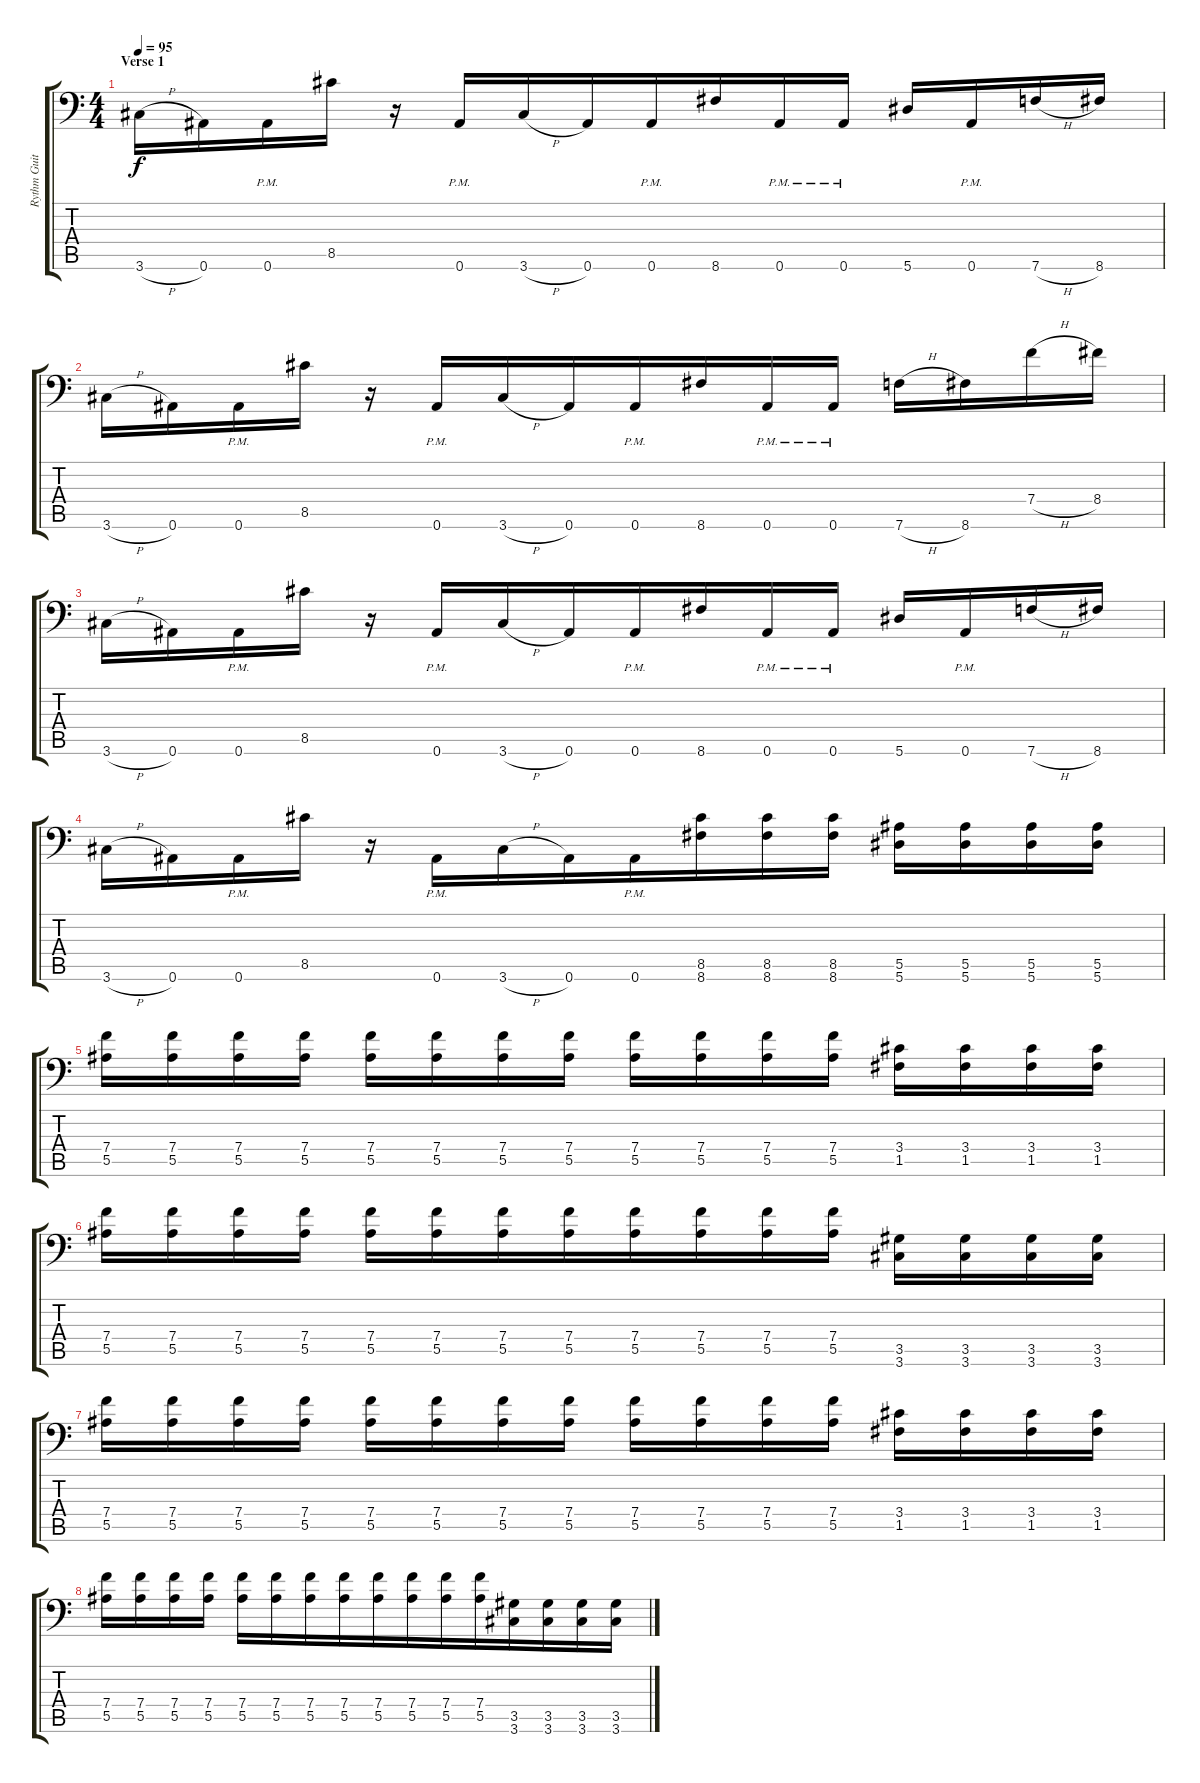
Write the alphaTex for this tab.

\track ("Rythm Guitar 1" "Rythm Guit") {instrument distortionguitar}
\staff {score tabs}
\tuning (C4 G3 Eb3 Bb2 F2 Bb1) {hide}
\ts (4 4)
\section ("" "Verse 1")
\tempo 95
\clef f4
\ks c
3.6{h}.16{dy f} 0.6.16{beam merge} 0.6{pm}.16 8.5.16 r.16 0.6{pm}.16 3.6{h}.16 0.6.16{beam merge} 0.6{pm}.16{beam merge} 8.6.16 0.6{pm}.16 0.6{pm}.16 5.6.16 0.6{pm}.16 7.6{h}.16{beam merge} 8.6.16 |
3.6{h}.16 0.6.16{beam merge} 0.6{pm}.16 8.5.16 r.16 0.6{pm}.16 3.6{h}.16 0.6.16{beam merge} 0.6{pm}.16{beam merge} 8.6.16 0.6{pm}.16 0.6{pm}.16 7.6{h}.16 8.6.16 7.4{h}.16{beam merge} 8.4.16 |
3.6{h}.16 0.6.16{beam merge} 0.6{pm}.16 8.5.16 r.16 0.6{pm}.16 3.6{h}.16 0.6.16{beam merge} 0.6{pm}.16{beam merge} 8.6.16 0.6{pm}.16 0.6{pm}.16 5.6.16 0.6{pm}.16 7.6{h}.16{beam merge} 8.6.16 |
3.6{h}.16 0.6.16{beam merge} 0.6{pm}.16 8.5.16 r.16 0.6{pm}.16 3.6{h}.16 0.6.16{beam merge} 0.6{pm}.16{beam merge} (8.5 8.6).16 (8.5 8.6).16 (8.5 8.6).16 (5.5 5.6).16 (5.5 5.6).16 (5.5 5.6).16{beam merge} (5.5 5.6).16 |
(7.4 5.5).16{beam merge} (7.4 5.5).16{beam merge} (7.4 5.5).16 (7.4 5.5).16 (7.4 5.5).16 (7.4 5.5).16{beam merge} (7.4 5.5).16 (7.4 5.5).16 (7.4 5.5).16{beam merge} (7.4 5.5).16 (7.4 5.5).16{beam merge} (7.4 5.5).16 (3.4 1.5).16 (3.4 1.5).16 (3.4 1.5).16 (3.4 1.5).16 |
(7.4 5.5).16{beam merge} (7.4 5.5).16 (7.4 5.5).16 (7.4 5.5).16 (7.4 5.5).16{beam merge} (7.4 5.5).16 (7.4 5.5).16{beam merge} (7.4 5.5).16{beam merge} (7.4 5.5).16 (7.4 5.5).16 (7.4 5.5).16 (7.4 5.5).16 (3.5 3.6).16 (3.5 3.6).16 (3.5 3.6).16{beam merge} (3.5 3.6).16 |
(7.4 5.5).16 (7.4 5.5).16 (7.4 5.5).16 (7.4 5.5).16 (7.4 5.5).16 (7.4 5.5).16 (7.4 5.5).16 (7.4 5.5).16 (7.4 5.5).16 (7.4 5.5).16 (7.4 5.5).16 (7.4 5.5).16 (3.4 1.5).16 (3.4 1.5).16 (3.4 1.5).16 (3.4 1.5).16 |
(7.4 5.5).16 (7.4 5.5).16 (7.4 5.5).16{beam merge} (7.4 5.5).16 (7.4 5.5).16{beam merge} (7.4 5.5).16{beam merge} (7.4 5.5).16 (7.4 5.5).16{beam merge} (7.4 5.5).16 (7.4 5.5).16{beam merge} (7.4 5.5).16{beam merge} (7.4 5.5).16{beam merge} (3.5 3.6).16{beam merge} (3.5 3.6).16{beam merge} (3.5 3.6).16 (3.5 3.6).16
